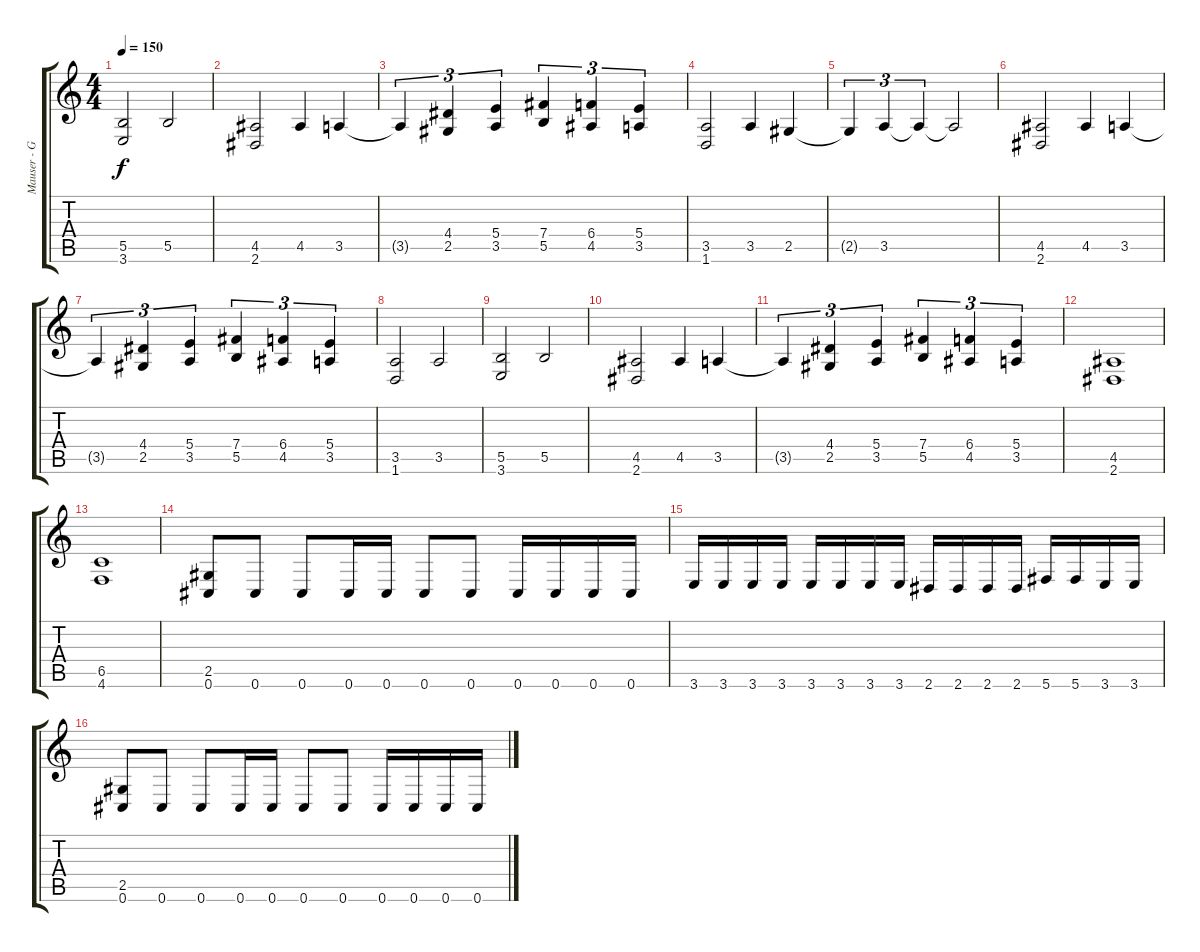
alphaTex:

\track ("Mauser - Guitar" "Mauser - G") {instrument distortionguitar}
\staff {score tabs}
\tuning (Db4 Ab3 E3 B2 Gb2 Db2) {hide}
\ts (4 4)
\tempo 150
\clef g2
\ks c
(5.5 3.6).2{dy f} 5.5.2 |
(4.5 2.6).2 4.5.4 3.5.4 |
3.5{t}.4{tu (3 2)} (4.4 2.5).4{tu (3 2)} (5.4 3.5).4{tu (3 2)} (7.4 5.5).4{tu (3 2)} (6.4 4.5).4{tu (3 2)} (5.4 3.5).4{tu (3 2)} |
(3.5 1.6).2 3.5.4 2.5.4 |
2.5{t}.4{tu (3 2)} 3.5.4{tu (3 2)} 3.5{t}.4{tu (3 2)} 3.5{t}.2 |
(4.5 2.6).2 4.5.4 3.5.4 |
3.5{t}.4{tu (3 2)} (4.4 2.5).4{tu (3 2)} (5.4 3.5).4{tu (3 2)} (7.4 5.5).4{tu (3 2)} (6.4 4.5).4{tu (3 2)} (5.4 3.5).4{tu (3 2)} |
(3.5 1.6).2 3.5.2 |
(5.5 3.6).2 5.5.2 |
(4.5 2.6).2 4.5.4 3.5.4 |
3.5{t}.4{tu (3 2)} (4.4 2.5).4{tu (3 2)} (5.4 3.5).4{tu (3 2)} (7.4 5.5).4{tu (3 2)} (6.4 4.5).4{tu (3 2)} (5.4 3.5).4{tu (3 2)} |
(4.5 2.6).1 |
(6.5 4.6).1 |
(2.5 0.6).8 0.6.8 0.6.8 0.6.16 0.6.16 0.6.8 0.6.8 0.6.16 0.6.16 0.6.16 0.6.16 |
3.6.16 3.6.16 3.6.16 3.6.16 3.6.16 3.6.16 3.6.16 3.6.16 2.6.16 2.6.16 2.6.16 2.6.16 5.6.16 5.6.16 3.6.16 3.6.16 |
(2.5 0.6).8 0.6.8 0.6.8 0.6.16 0.6.16 0.6.8 0.6.8 0.6.16 0.6.16 0.6.16 0.6.16
